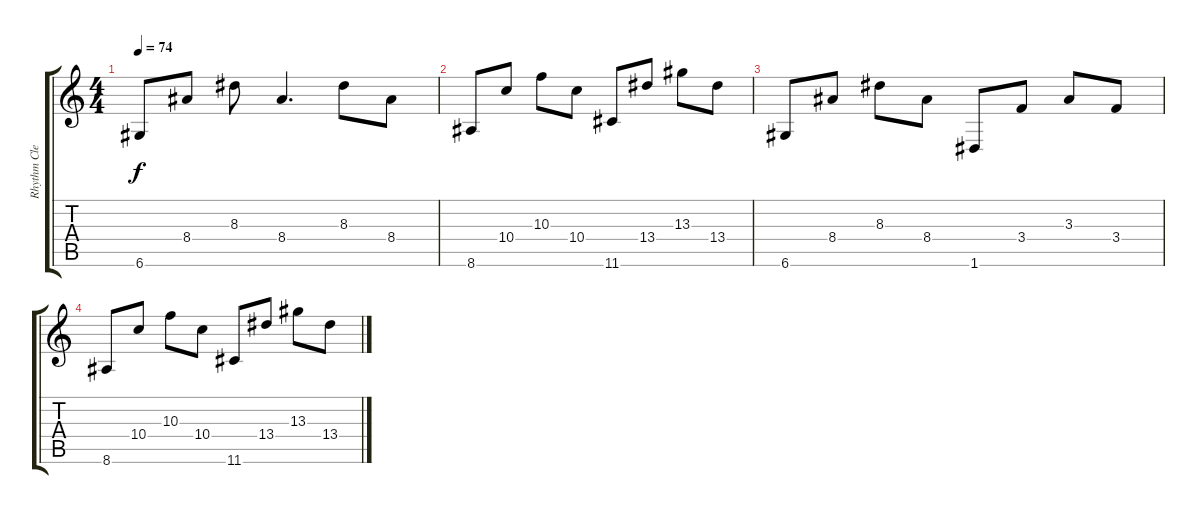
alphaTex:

\track ("Rhythm Clean" "Rhythm Cle") {instrument electricguitarjazz}
\staff {score tabs}
\tuning (E4 B3 G3 D3 A2 D2) {hide}
\ts (4 4)
\tempo 74
\clef g2
\ks c
6.6.8{dy f} 8.4.8 8.3.8 8.4.4{d} 8.3.8 8.4.8 |
8.6.8 10.4.8 10.3.8 10.4.8 11.6.8 13.4.8 13.3.8 13.4.8 |
6.6.8 8.4.8 8.3.8 8.4.8 1.6.8 3.4.8 3.3.8 3.4.8 |
8.6.8 10.4.8 10.3.8 10.4.8 11.6.8 13.4.8 13.3.8 13.4.8
